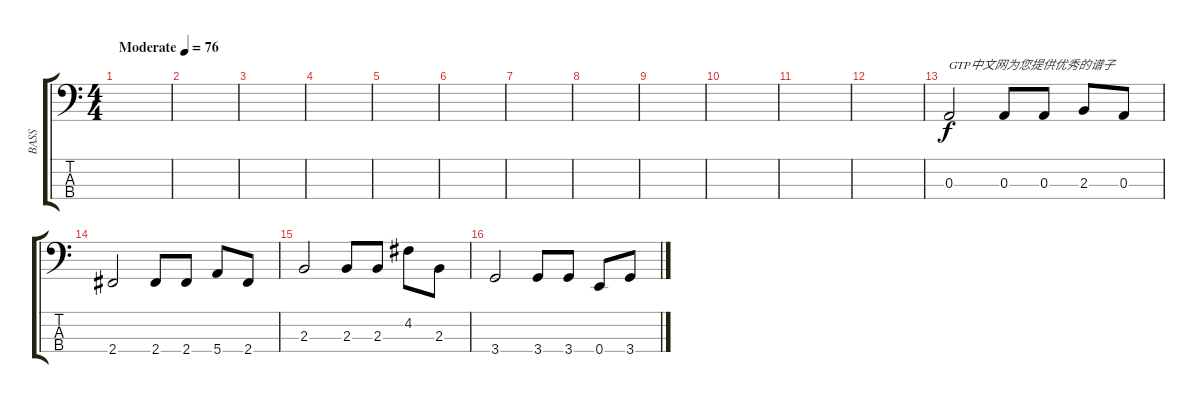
\track ("BASS" "BASS") {instrument electricbasspick}
\staff {score tabs}
\tuning (G2 D2 A1 E1) {hide}
\ts (4 4)
\tempo (76 "Moderate")
\clef f4
\ks c
|
|
|
|
|
|
|
|
|
|
|
|
0.3.2{txt "GTP中文网为您提供优秀的谱子"} 0.3.8 0.3.8 2.3.8 0.3.8 |
2.4.2 2.4.8 2.4.8 5.4.8 2.4.8 |
2.3.2 2.3.8 2.3.8 4.2.8 2.3.8 |
3.4.2 3.4.8 3.4.8 0.4.8 3.4.8
